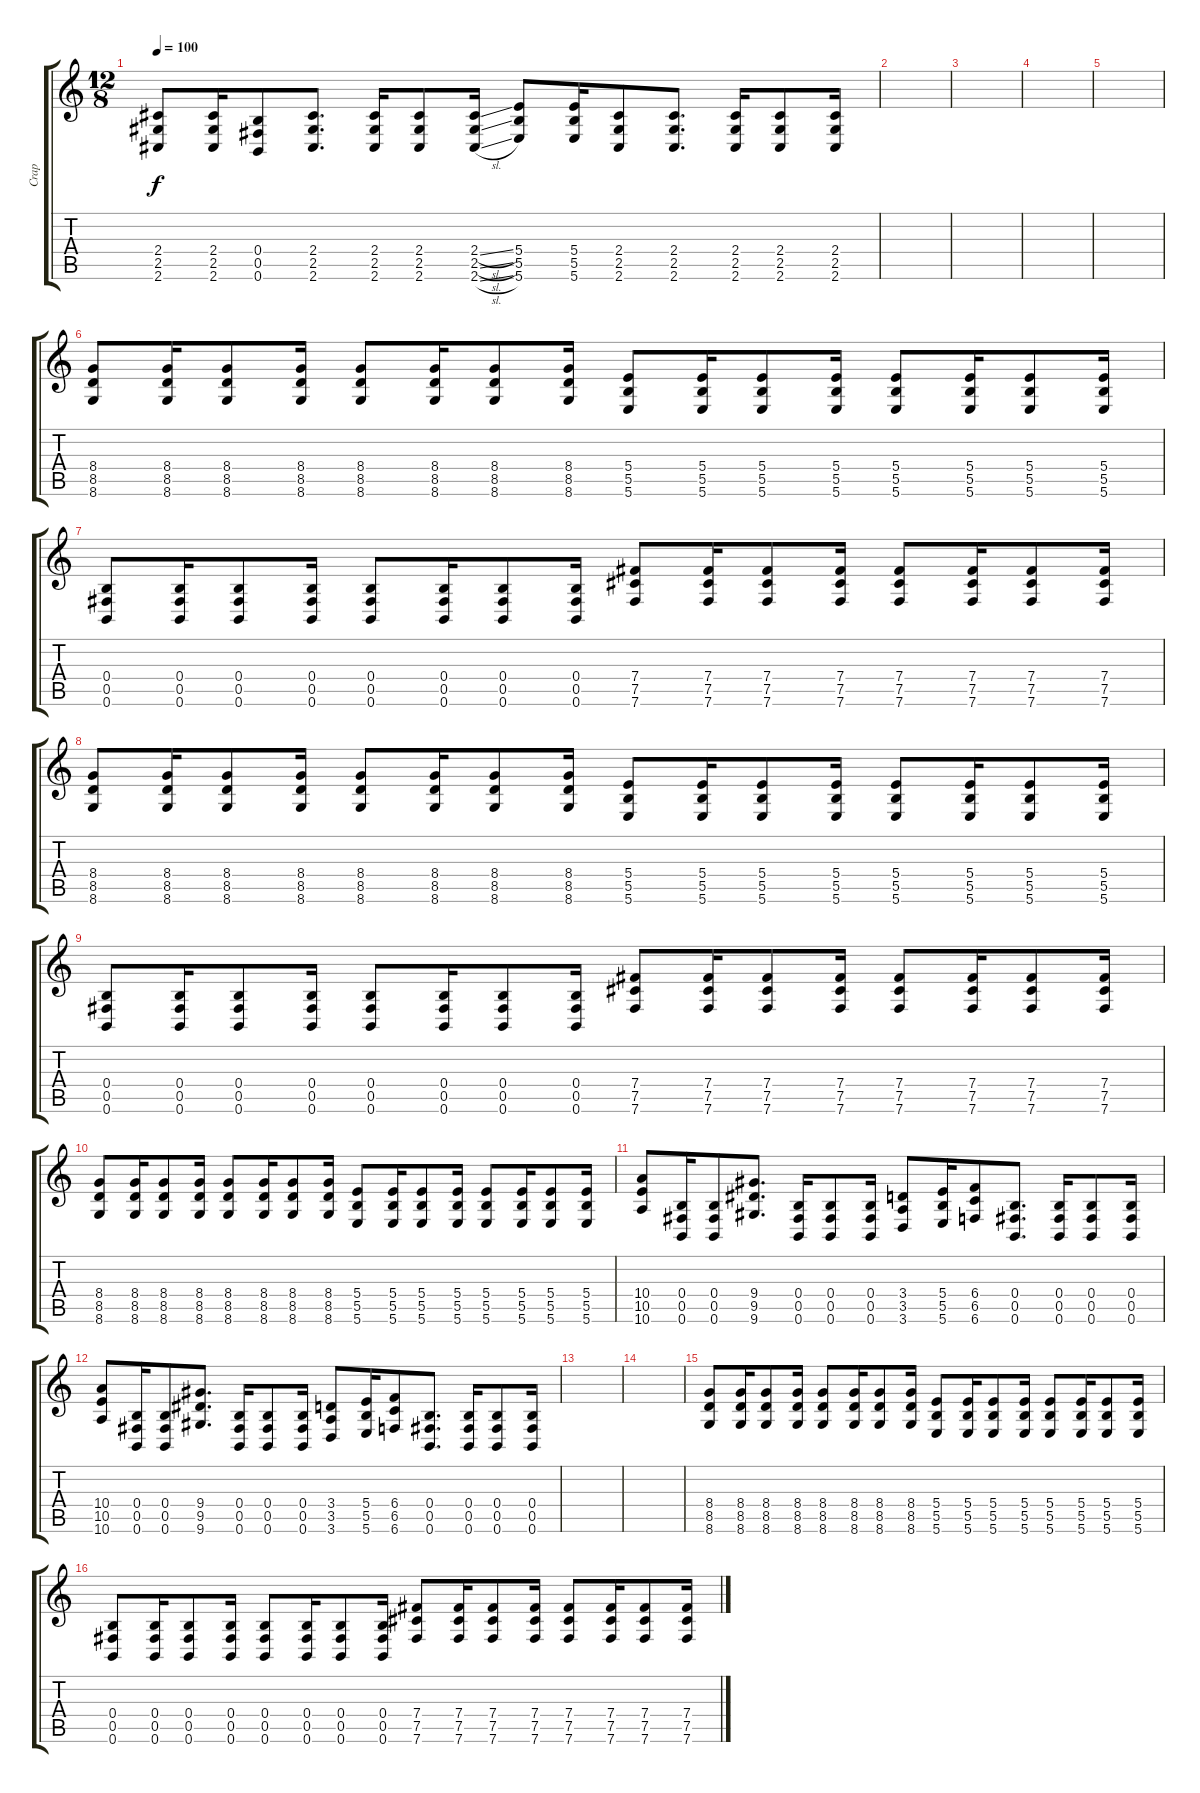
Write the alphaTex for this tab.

\track ("Crap" "Crap") {instrument distortionguitar}
\staff {score tabs}
\tuning (Db4 Ab3 E3 B2 Gb2 B1) {hide}
\ts (12 8)
\tempo 100
\clef g2
\ks c
(2.4 2.5 2.6).8{dy f} (2.4 2.5 2.6).16 (0.4 0.5 0.6).8 (2.4 2.5 2.6).8{d} (2.4 2.5 2.6).16 (2.4 2.5 2.6).8 (2.4{sl} 2.5{sl} 2.6{sl}).16 (5.4 5.5 5.6).8 (5.4 5.5 5.6).16 (2.4 2.5 2.6).8 (2.4 2.5 2.6).8{d} (2.4 2.5 2.6).16 (2.4 2.5 2.6).8 (2.4 2.5 2.6).16 |
|
|
|
|
(8.4 8.5 8.6).8 (8.4 8.5 8.6).16 (8.4 8.5 8.6).8 (8.4 8.5 8.6).16 (8.4 8.5 8.6).8 (8.4 8.5 8.6).16 (8.4 8.5 8.6).8 (8.4 8.5 8.6).16 (5.4 5.5 5.6).8 (5.4 5.5 5.6).16 (5.4 5.5 5.6).8 (5.4 5.5 5.6).16 (5.4 5.5 5.6).8 (5.4 5.5 5.6).16 (5.4 5.5 5.6).8 (5.4 5.5 5.6).16 |
(0.4 0.5 0.6).8 (0.4 0.5 0.6).16 (0.4 0.5 0.6).8 (0.4 0.5 0.6).16 (0.4 0.5 0.6).8 (0.4 0.5 0.6).16 (0.4 0.5 0.6).8 (0.4 0.5 0.6).16 (7.4 7.5 7.6).8 (7.4 7.5 7.6).16 (7.4 7.5 7.6).8 (7.4 7.5 7.6).16 (7.4 7.5 7.6).8 (7.4 7.5 7.6).16 (7.4 7.5 7.6).8 (7.4 7.5 7.6).16 |
(8.4 8.5 8.6).8 (8.4 8.5 8.6).16 (8.4 8.5 8.6).8 (8.4 8.5 8.6).16 (8.4 8.5 8.6).8 (8.4 8.5 8.6).16 (8.4 8.5 8.6).8 (8.4 8.5 8.6).16 (5.4 5.5 5.6).8 (5.4 5.5 5.6).16 (5.4 5.5 5.6).8 (5.4 5.5 5.6).16 (5.4 5.5 5.6).8 (5.4 5.5 5.6).16 (5.4 5.5 5.6).8 (5.4 5.5 5.6).16 |
(0.4 0.5 0.6).8 (0.4 0.5 0.6).16 (0.4 0.5 0.6).8 (0.4 0.5 0.6).16 (0.4 0.5 0.6).8 (0.4 0.5 0.6).16 (0.4 0.5 0.6).8 (0.4 0.5 0.6).16 (7.4 7.5 7.6).8 (7.4 7.5 7.6).16 (7.4 7.5 7.6).8 (7.4 7.5 7.6).16 (7.4 7.5 7.6).8 (7.4 7.5 7.6).16 (7.4 7.5 7.6).8 (7.4 7.5 7.6).16 |
(8.4 8.5 8.6).8 (8.4 8.5 8.6).16 (8.4 8.5 8.6).8 (8.4 8.5 8.6).16 (8.4 8.5 8.6).8 (8.4 8.5 8.6).16 (8.4 8.5 8.6).8 (8.4 8.5 8.6).16 (5.4 5.5 5.6).8 (5.4 5.5 5.6).16 (5.4 5.5 5.6).8 (5.4 5.5 5.6).16 (5.4 5.5 5.6).8 (5.4 5.5 5.6).16 (5.4 5.5 5.6).8 (5.4 5.5 5.6).16 |
(10.4 10.5 10.6).8 (0.4 0.5 0.6).16 (0.4 0.5 0.6).8 (9.4 9.5 9.6).8{d} (0.4 0.5 0.6).16 (0.4 0.5 0.6).8 (0.4 0.5 0.6).16 (3.4 3.5 3.6).8 (5.4 5.5 5.6).16 (6.4 6.5 6.6).8 (0.4 0.5 0.6).8{d} (0.4 0.5 0.6).16 (0.4 0.5 0.6).8 (0.4 0.5 0.6).16 |
(10.4 10.5 10.6).8 (0.4 0.5 0.6).16 (0.4 0.5 0.6).8 (9.4 9.5 9.6).8{d} (0.4 0.5 0.6).16 (0.4 0.5 0.6).8 (0.4 0.5 0.6).16 (3.4 3.5 3.6).8 (5.4 5.5 5.6).16 (6.4 6.5 6.6).8 (0.4 0.5 0.6).8{d} (0.4 0.5 0.6).16 (0.4 0.5 0.6).8 (0.4 0.5 0.6).16 |
|
|
(8.4 8.5 8.6).8 (8.4 8.5 8.6).16 (8.4 8.5 8.6).8 (8.4 8.5 8.6).16 (8.4 8.5 8.6).8 (8.4 8.5 8.6).16 (8.4 8.5 8.6).8 (8.4 8.5 8.6).16 (5.4 5.5 5.6).8 (5.4 5.5 5.6).16 (5.4 5.5 5.6).8 (5.4 5.5 5.6).16 (5.4 5.5 5.6).8 (5.4 5.5 5.6).16 (5.4 5.5 5.6).8 (5.4 5.5 5.6).16 |
(0.4 0.5 0.6).8 (0.4 0.5 0.6).16 (0.4 0.5 0.6).8 (0.4 0.5 0.6).16 (0.4 0.5 0.6).8 (0.4 0.5 0.6).16 (0.4 0.5 0.6).8 (0.4 0.5 0.6).16 (7.4 7.5 7.6).8 (7.4 7.5 7.6).16 (7.4 7.5 7.6).8 (7.4 7.5 7.6).16 (7.4 7.5 7.6).8 (7.4 7.5 7.6).16 (7.4 7.5 7.6).8 (7.4 7.5 7.6).16
